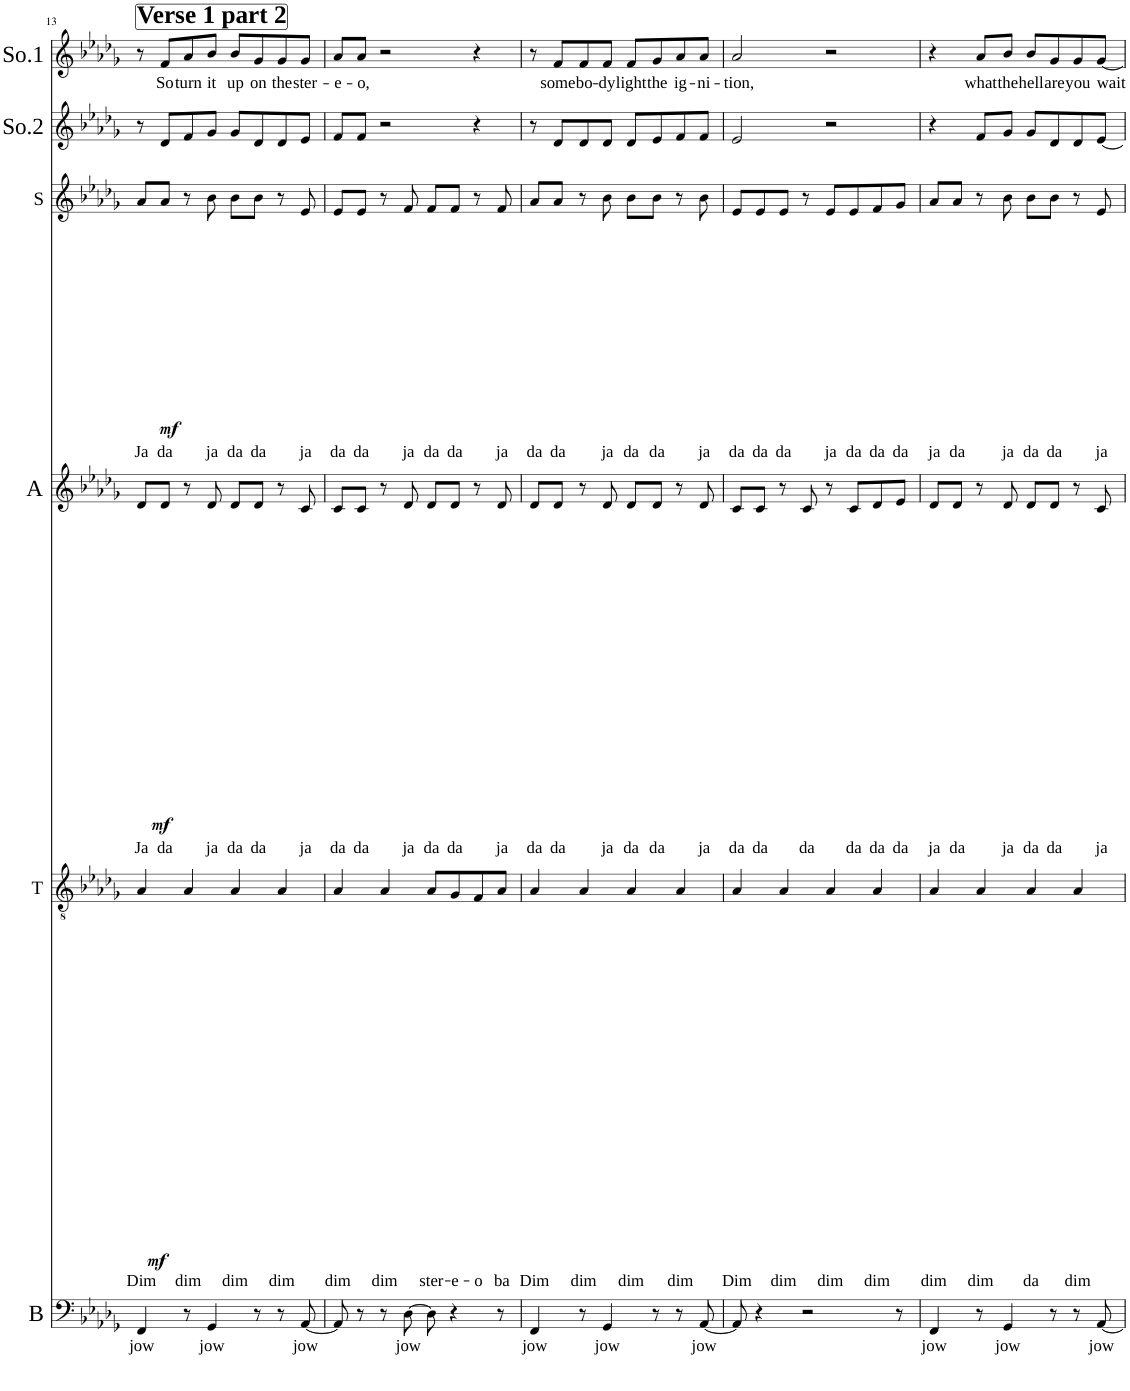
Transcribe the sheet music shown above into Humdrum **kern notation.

**kern	**text	**kern	**text	**dynam	**kern	**text	**dynam	**kern	**text	**dynam	**kern	**kern	**text
*part6	*part6	*part5	*part5	*part5	*part4	*part4	*part4	*part3	*part3	*part3	*part2	*part1	*part1
*staff6	*staff6	*staff5	*staff5	*staff5	*staff4	*staff4	*staff4	*staff3	*staff3	*staff3	*staff2	*staff1	*staff1
*I"Bass	*	*I"Tenor	*	*	*I"Alto	*	*	*I"Soprano	*	*	*I"Solo 2	*I"Solo 1	*
*I'B	*	*I'T	*	*	*I'A	*	*	*I'S	*	*	*I'So.2	*I'So.1	*
!!LO:PB:g=z
*clefF4	*	*clefGv2	*	*	*clefG2	*	*	*clefG2	*	*	*clefG2	*clefG2	*
*k[b-e-a-d-g-]	*	*k[b-e-a-d-g-]	*	*	*k[b-e-a-d-g-]	*	*	*k[b-e-a-d-g-]	*	*	*k[b-e-a-d-g-]	*k[b-e-a-d-g-]	*
*M4/4	*	*M4/4	*	*	*M4/4	*	*	*M4/4	*	*	*M4/4	*M4/4	*
=13	=13	=13	=13	=13	=13	=13	=13	=13	=13	=13	=13	=13	=13
!	!	!	!	!	!	!	!	!	!	!	!	!LO:TX:a:B:t=Verse 1 part 2	!
!	!LO:LY:b	!	!LO:LY:b	!LO:DY:b	!	!LO:LY:b	!LO:DY:b	!	!LO:LY:b	!LO:DY:b	!	!	!
4FF/	jow	4A-/	Dim	mf	8d-/L	Ja	mf	8a-/L	Ja	mf	8r	8r	.
!	!	!	!	!	!	!LO:LY:b	!	!	!LO:LY:b	!	!	!	!LO:LY:b
.	.	.	.	.	8d-/J	da	.	8a-/J	da	.	8d-/L	8f/L	So
!	!	!	!LO:LY:b	!	!	!	!	!	!	!	!	!	!LO:LY:b
8r	.	4A-/	dim	.	8r	.	.	8r	.	.	8f/	8a-/	turn
!	!LO:LY:b	!	!	!	!	!LO:LY:b	!	!	!LO:LY:b	!	!	!	!LO:LY:b
4GG-/	jow	.	.	.	8d-/	ja	.	8b-\	ja	.	8g-/J	8b-/J	it
!	!	!	!LO:LY:b	!	!	!LO:LY:b	!	!	!LO:LY:b	!	!	!	!LO:LY:b
.	.	4A-/	dim	.	8d-/L	da	.	8b-\L	da	.	8g-/L	8b-/L	up
!	!	!	!	!	!	!LO:LY:b	!	!	!LO:LY:b	!	!	!	!LO:LY:b
8r	.	.	.	.	8d-/J	da	.	8b-\J	da	.	8d-/	8g-/	on
!	!	!	!LO:LY:b	!	!	!	!	!	!	!	!	!	!LO:LY:b
8r	.	4A-/	dim	.	8r	.	.	8r	.	.	8d-/	8g-/	the
!	!LO:LY:b	!	!	!	!	!LO:LY:b	!	!	!LO:LY:b	!	!	!	!LO:LY:b
[8AA-/	jow	.	.	.	8c/	ja	.	8e-/	ja	.	8e-/J	8g-/J	ster-
=14	=14	=14	=14	=14	=14	=14	=14	=14	=14	=14	=14	=14	=14
!	!	!	!LO:LY:b	!	!	!LO:LY:b	!	!	!LO:LY:b	!	!	!	!LO:LY:b
8AA-/]	.	4A-/	dim	.	8c/L	da	.	8e-/L	da	.	8f/L	8a-/L	-e-
!	!	!	!	!	!	!LO:LY:b	!	!	!LO:LY:b	!	!	!	!LO:LY:b
8r	.	.	.	.	8c/J	da	.	8e-/J	da	.	8f/J	8a-/J	-o,
!	!	!	!LO:LY:b	!	!	!	!	!	!	!	!	!	!
8r	.	4A-/	dim	.	8r	.	.	8r	.	.	2r	2r	.
!	!LO:LY:b	!	!	!	!	!LO:LY:b	!	!	!LO:LY:b	!	!	!	!
[8D-\	jow	.	.	.	8d-/	ja	.	8f/	ja	.	.	.	.
!	!	!	!LO:LY:b	!	!	!LO:LY:b	!	!	!LO:LY:b	!	!	!	!
8D-\]	.	8A-/L	ster-	.	8d-/L	da	.	8f/L	da	.	.	.	.
!	!	!	!LO:LY:b	!	!	!LO:LY:b	!	!	!LO:LY:b	!	!	!	!
4r	.	8G-/	-e-	.	8d-/J	da	.	8f/J	da	.	.	.	.
!	!	!	!LO:LY:b	!	!	!	!	!	!	!	!	!	!
.	.	8F/	-o	.	8r	.	.	8r	.	.	4r	4r	.
!	!	!	!LO:LY:b	!	!	!LO:LY:b	!	!	!LO:LY:b	!	!	!	!
8r	.	8A-/J	ba	.	8d-/	ja	.	8f/	ja	.	.	.	.
=15	=15	=15	=15	=15	=15	=15	=15	=15	=15	=15	=15	=15	=15
!	!LO:LY:b	!	!LO:LY:b	!	!	!LO:LY:b	!	!	!LO:LY:b	!	!	!	!
4FF/	jow	4A-/	Dim	.	8d-/L	da	.	8a-/L	da	.	8r	8r	.
!	!	!	!	!	!	!LO:LY:b	!	!	!LO:LY:b	!	!	!	!LO:LY:b
.	.	.	.	.	8d-/J	da	.	8a-/J	da	.	8d-/L	8f/L	some-
!	!	!	!LO:LY:b	!	!	!	!	!	!	!	!	!	!LO:LY:b
8r	.	4A-/	dim	.	8r	.	.	8r	.	.	8d-/	8f/	-bo-
!	!LO:LY:b	!	!	!	!	!LO:LY:b	!	!	!LO:LY:b	!	!	!	!LO:LY:b
4GG-/	jow	.	.	.	8d-/	ja	.	8b-\	ja	.	8d-/J	8f/J	-dy
!	!	!	!LO:LY:b	!	!	!LO:LY:b	!	!	!LO:LY:b	!	!	!	!LO:LY:b
.	.	4A-/	dim	.	8d-/L	da	.	8b-\L	da	.	8d-/L	8f/L	light
!	!	!	!	!	!	!LO:LY:b	!	!	!LO:LY:b	!	!	!	!LO:LY:b
8r	.	.	.	.	8d-/J	da	.	8b-\J	da	.	8e-/	8g-/	the
!	!	!	!LO:LY:b	!	!	!	!	!	!	!	!	!	!LO:LY:b
8r	.	4A-/	dim	.	8r	.	.	8r	.	.	8f/	8a-/	ig-
!	!LO:LY:b	!	!	!	!	!LO:LY:b	!	!	!LO:LY:b	!	!	!	!LO:LY:b
[8AA-/	jow	.	.	.	8d-/	ja	.	8b-\	ja	.	8f/J	8a-/J	-ni-
=16	=16	=16	=16	=16	=16	=16	=16	=16	=16	=16	=16	=16	=16
!	!	!	!LO:LY:b	!	!	!LO:LY:b	!	!	!LO:LY:b	!	!	!	!LO:LY:b
8AA-/]	.	4A-/	Dim	.	8c/L	da	.	8e-/L	da	.	2e-/	2a-/	-tion,
!	!	!	!	!	!	!LO:LY:b	!	!	!LO:LY:b	!	!	!	!
4r	.	.	.	.	8c/J	da	.	8e-/	da	.	.	.	.
!	!	!	!LO:LY:b	!	!	!	!	!	!LO:LY:b	!	!	!	!
.	.	4A-/	dim	.	8r	.	.	8e-/J	da	.	.	.	.
!	!	!	!	!	!	!LO:LY:b	!	!	!	!	!	!	!
2r	.	.	.	.	8c/	da	.	8r	.	.	.	.	.
!	!	!	!LO:LY:b	!	!	!	!	!	!LO:LY:b	!	!	!	!
.	.	4A-/	dim	.	8r	.	.	8e-/L	ja	.	2r	2r	.
!	!	!	!	!	!	!LO:LY:b	!	!	!LO:LY:b	!	!	!	!
.	.	.	.	.	8c/L	da	.	8e-/	da	.	.	.	.
!	!	!	!LO:LY:b	!	!	!LO:LY:b	!	!	!LO:LY:b	!	!	!	!
.	.	4A-/	dim	.	8d-/	da	.	8f/	da	.	.	.	.
!	!	!	!	!	!	!LO:LY:b	!	!	!LO:LY:b	!	!	!	!
8r	.	.	.	.	8e-/J	da	.	8g-/J	da	.	.	.	.
=17	=17	=17	=17	=17	=17	=17	=17	=17	=17	=17	=17	=17	=17
!	!LO:LY:b	!	!LO:LY:b	!	!	!LO:LY:b	!	!	!LO:LY:b	!	!	!	!
4FF/	jow	4A-/	dim	.	8d-/L	ja	.	8a-/L	ja	.	4r	4r	.
!	!	!	!	!	!	!LO:LY:b	!	!	!LO:LY:b	!	!	!	!
.	.	.	.	.	8d-/J	da	.	8a-/J	da	.	.	.	.
!	!	!	!LO:LY:b	!	!	!	!	!	!	!	!	!	!LO:LY:b
8r	.	4A-/	dim	.	8r	.	.	8r	.	.	8f/L	8a-/L	what
!	!LO:LY:b	!	!	!	!	!LO:LY:b	!	!	!LO:LY:b	!	!	!	!LO:LY:b
4GG-/	jow	.	.	.	8d-/	ja	.	8b-\	ja	.	8g-/J	8b-/J	the
!	!	!	!LO:LY:b	!	!	!LO:LY:b	!	!	!LO:LY:b	!	!	!	!LO:LY:b
.	.	4A-/	da	.	8d-/L	da	.	8b-\L	da	.	8g-/L	8b-/L	hell
!	!	!	!	!	!	!LO:LY:b	!	!	!LO:LY:b	!	!	!	!LO:LY:b
8r	.	.	.	.	8d-/J	da	.	8b-\J	da	.	8d-/	8g-/	are
!	!	!	!LO:LY:b	!	!	!	!	!	!	!	!	!	!LO:LY:b
8r	.	4A-/	dim	.	8r	.	.	8r	.	.	8d-/	8g-/	you
!	!LO:LY:b	!	!	!	!	!LO:LY:b	!	!	!LO:LY:b	!	!	!	!LO:LY:b
[8AA-/	jow	.	.	.	8c/	ja	.	8e-/	ja	.	[8e-/J	[8g-/J	wait-
=	=	=	=	=	=	=	=	=	=	=	=	=	=
*-	*-	*-	*-	*-	*-	*-	*-	*-	*-	*-	*-	*-	*-
